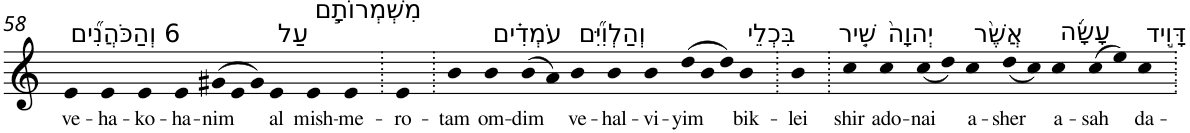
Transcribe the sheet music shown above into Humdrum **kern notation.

**kern	**text
*part1	*part1
*staff1	*staff1
*I"Piano	*
*I'Pno	*
!!LO:PB:g=z
*clefG2	*
*k[]	*
=58	=58
!LO:TX:a:t=6 וְהַכֹּהֲנִ֞ים	!
!	!LO:LY:b
4e	ve-
!	!LO:LY:b
4e	-ha-
!	!LO:LY:b
4e	-ko-
!	!LO:LY:b
4e	-ha-
*Xtuplet	*
!	!LO:LY:b
(>12g#X	-nim
12e	.
12g#)	.
!LO:TX:a:t=עַל	!
!	!LO:LY:b
4e	al
!LO:TX:a:t=מִשְׁמְרוֹתָ֣ם	!
!	!LO:LY:b
4e	mish-
!	!LO:LY:b
4e	-me-
=59.	=59.
!	!LO:LY:b
4e	-ro-
=60.	=60.
!	!LO:LY:b
4b	-tam
!LO:TX:a:t=עֹמְדִ֗ים	!
!	!LO:LY:b
4b	om-
!	!LO:LY:b
(>8b	-dim
8a)	.
!LO:TX:a:t=וְהַלְוִיִּ֞ם	!
!	!LO:LY:b
4b	ve-
!	!LO:LY:b
4b	-hal-
!	!LO:LY:b
4b	-vi-
!	!LO:LY:b
(>12dd	-yim
12b	.
12dd)	.
!LO:TX:a:t=בִּכְלֵי	!
!	!LO:LY:b
4b	bik-
=61.	=61.
!	!LO:LY:b
4b	-lei
=62.	=62.
!LO:TX:a:t=שִׁ֤יר	!
!	!LO:LY:b
4cc	shir
!LO:TX:a:t=יְהוָה֙	!
!	!LO:LY:b
4cc	ado-
!	!LO:LY:b
(<8cc	-nai
8dd)	.
!LO:TX:a:t=אֲשֶׁ֨ר	!
!	!LO:LY:b
4cc	a-
!	!LO:LY:b
(<8dd	-sher
8cc)	.
!LO:TX:a:t=עָשָׂ֜ה	!
!	!LO:LY:b
4cc	a-
!	!LO:LY:b
(>8cc	-sah
8ee)	.
!LO:TX:a:t=דָּוִ֣יד	!
!	!LO:LY:b
4cc	da-
=.	=.
*-	*-
